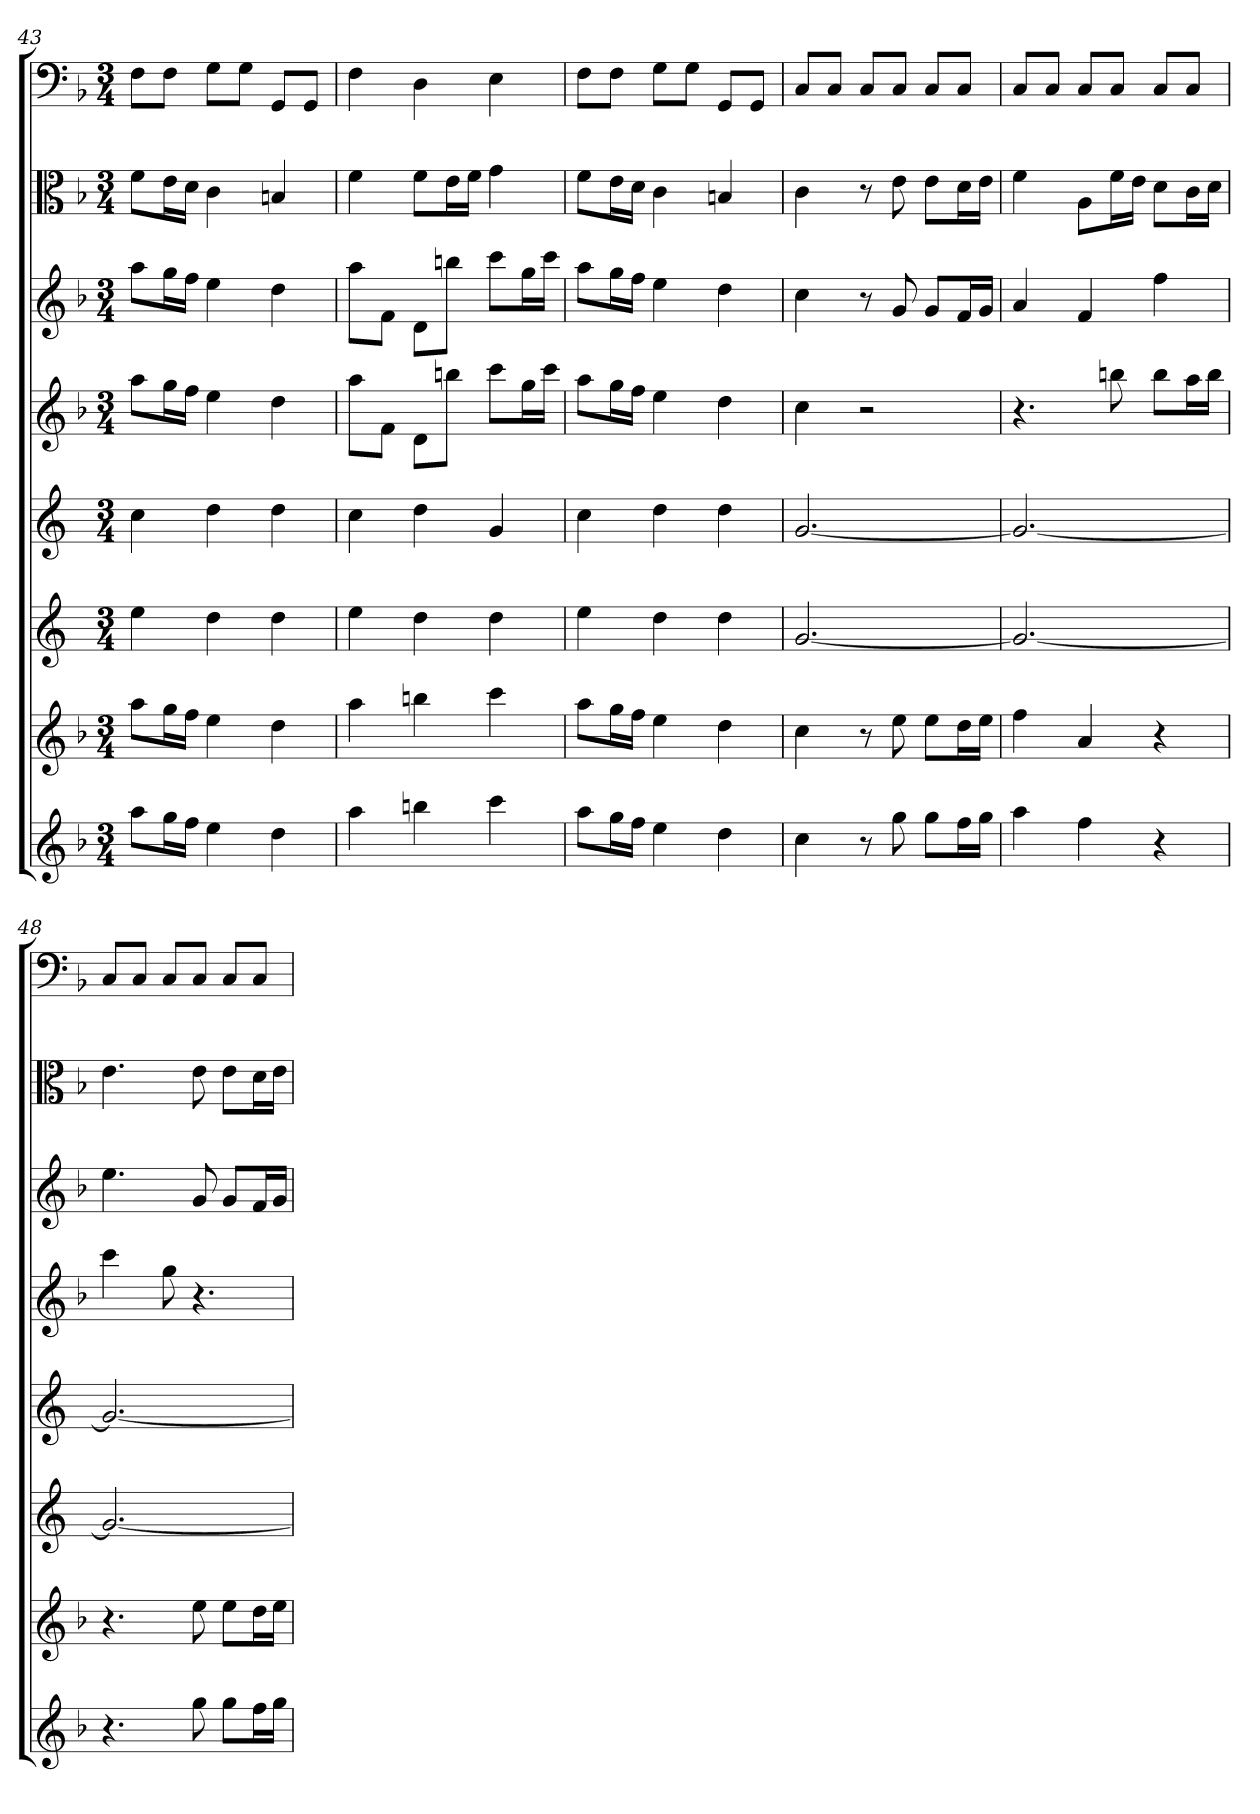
**kern	**kern	**kern	**kern	**kern	**kern	**kern	**kern
*part8	*part7	*part6	*part5	*part4	*part3	*part2	*part1
*staff8	*staff7	*staff6	*staff5	*staff4	*staff3	*staff2	*staff1
*	*	*	*	*	*	*clefC3	*clefF4
*k[b-]	*k[b-]	*k[]	*k[]	*k[b-]	*k[b-]	*k[b-]	*k[b-]
*F:	*F:	*	*	*F:	*F:	*F:	*F:
*M3/4	*M3/4	*M3/4	*M3/4	*M3/4	*M3/4	*M3/4	*M3/4
=43	=43	=43	=43	=43	=43	=43	=43
8aaL	8aaL	4ee	4cc	8aaL	8aaL	8f\L	8F\L
16ggL	16ggL	.	.	16ggL	16ggL	16e\L	8F\J
16ffJJ	16ffJJ	.	.	16ffJJ	16ffJJ	16d\JJ	.
4ee	4ee	4dd	4dd	4ee	4ee	4c	8G\L
.	.	.	.	.	.	.	8G\J
4dd	4dd	4dd	4dd	4dd	4dd	4Bn	8GG/L
.	.	.	.	.	.	.	8GG/J
=44	=44	=44	=44	=44	=44	=44	=44
4aa	4aa	4ee	4cc	8aaL	8aaL	4f	4F
.	.	.	.	8fJ	8fJ	.	.
4bbn	4bbn	4dd	4dd	8dL	8dL	8f\L	4D
.	.	.	.	8bbnJ	8bbnJ	16e\L	.
.	.	.	.	.	.	16f\JJ	.
4ccc	4ccc	4dd	4g	8cccL	8cccL	4g	4E
.	.	.	.	16ggL	16ggL	.	.
.	.	.	.	16cccJJ	16cccJJ	.	.
=45	=45	=45	=45	=45	=45	=45	=45
8aaL	8aaL	4ee	4cc	8aaL	8aaL	8f\L	8F\L
16ggL	16ggL	.	.	16ggL	16ggL	16e\L	8F\J
16ffJJ	16ffJJ	.	.	16ffJJ	16ffJJ	16d\JJ	.
4ee	4ee	4dd	4dd	4ee	4ee	4c	8G\L
.	.	.	.	.	.	.	8G\J
4dd	4dd	4dd	4dd	4dd	4dd	4Bn	8GG/L
.	.	.	.	.	.	.	8GG/J
=46	=46	=46	=46	=46	=46	=46	=46
4cc	4cc	[2.g	[2.g	4cc	4cc	4c	8C/L
.	.	.	.	.	.	.	8C/J
8r	8r	.	.	2r	8r	8r	8C/L
8gg	8ee	.	.	.	8g	8e	8C/J
8ggL	8eeL	.	.	.	8gL	8e\L	8C/L
16ffL	16ddL	.	.	.	16fL	16d\L	8C/J
16ggJJ	16eeJJ	.	.	.	16gJJ	16e\JJ	.
=47	=47	=47	=47	=47	=47	=47	=47
4aa	4ff	2.g_	2.g_	4.r	4a	4f	8C/L
.	.	.	.	.	.	.	8C/J
4ff	4a	.	.	.	4f	8A\L	8C/L
.	.	.	.	8bbn	.	16f\L	8C/J
.	.	.	.	.	.	16e\JJ	.
4r	4r	.	.	8bbL	4ff	8d\L	8C/L
.	.	.	.	16aaL	.	16c\L	8C/J
.	.	.	.	16bbJJ	.	16d\JJ	.
=48	=48	=48	=48	=48	=48	=48	=48
4.r	4.r	2.g_	2.g_	4ccc	4.ee	4.e	8C/L
.	.	.	.	.	.	.	8C/J
.	.	.	.	8gg	.	.	8C/L
8gg	8ee	.	.	4.r	8g	8e	8C/J
8ggL	8eeL	.	.	.	8gL	8e\L	8C/L
16ffL	16ddL	.	.	.	16fL	16d\L	8C/J
16ggJJ	16eeJJ	.	.	.	16gJJ	16e\JJ	.
=	=	=	=	=	=	=	=
*-	*-	*-	*-	*-	*-	*-	*-
